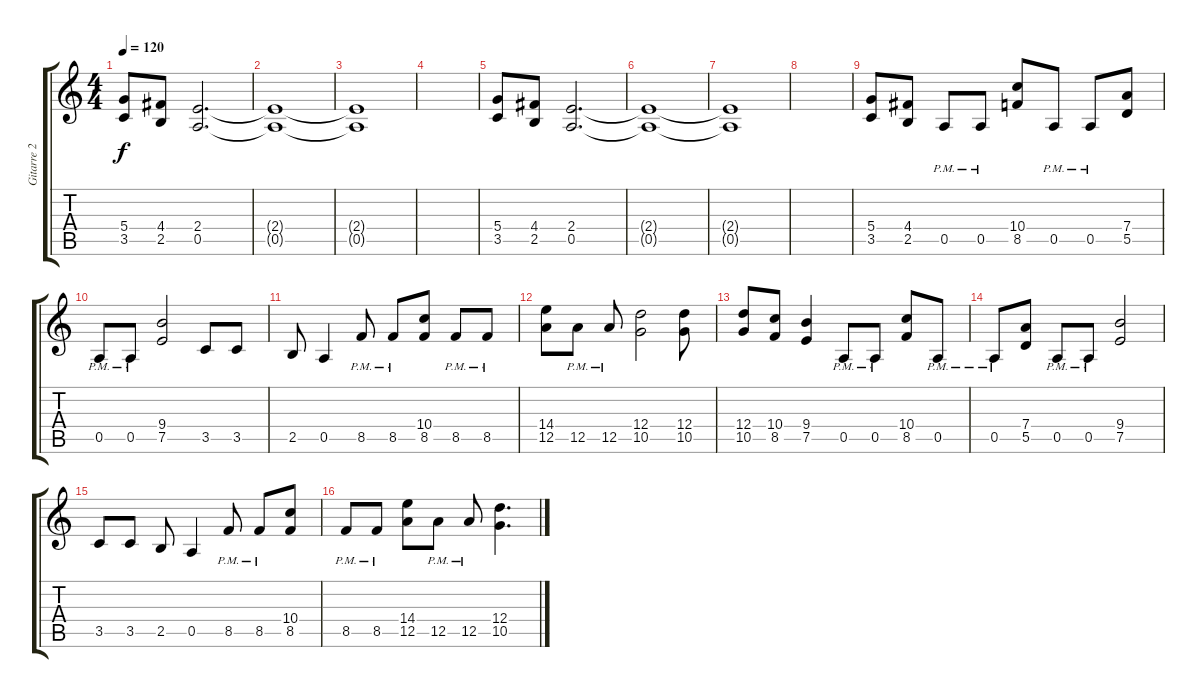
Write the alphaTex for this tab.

\track ("Gitarre 2" "Gitarre 2") {instrument distortionguitar}
\staff {score tabs}
\tuning (E4 B3 G3 D3 A2 E2) {hide}
\ts (4 4)
\tempo 120
\clef g2
\ks c
(5.4 3.5).8{dy f} (4.4 2.5).8 (2.4 0.5).2{d} |
(2.4{t} 0.5{t}).1 |
(2.4{t} 0.5{t}).1 |
|
(5.4 3.5).8 (4.4 2.5).8 (2.4 0.5).2{d} |
(2.4{t} 0.5{t}).1 |
(2.4{t} 0.5{t}).1 |
|
(5.4 3.5).8 (4.4 2.5).8 0.5{pm}.8 0.5{pm}.8 (10.4 8.5).8 0.5{pm}.8 0.5{pm}.8 (7.4 5.5).8 |
0.5{pm}.8 0.5{pm}.8 (9.4 7.5).2 3.5.8 3.5.8 |
2.5.8 0.5.4 8.5{pm}.8 8.5{pm}.8 (10.4 8.5).8 8.5{pm}.8 8.5{pm}.8 |
(14.4 12.5).8 12.5{pm}.8 12.5{pm}.8 (12.4 10.5).2 (12.4 10.5).8 |
(12.4 10.5).8 (10.4 8.5).8 (9.4 7.5).4 0.5{pm}.8 0.5{pm}.8 (10.4 8.5).8 0.5{pm}.8 |
0.5{pm}.8 (7.4 5.5).8 0.5{pm}.8 0.5{pm}.8 (9.4 7.5).2 |
3.5.8 3.5.8 2.5.8 0.5.4 8.5{pm}.8 8.5{pm}.8 (10.4 8.5).8 |
8.5{pm}.8 8.5{pm}.8 (14.4 12.5).8 12.5{pm}.8 12.5{pm}.8 (12.4 10.5).4{d}
